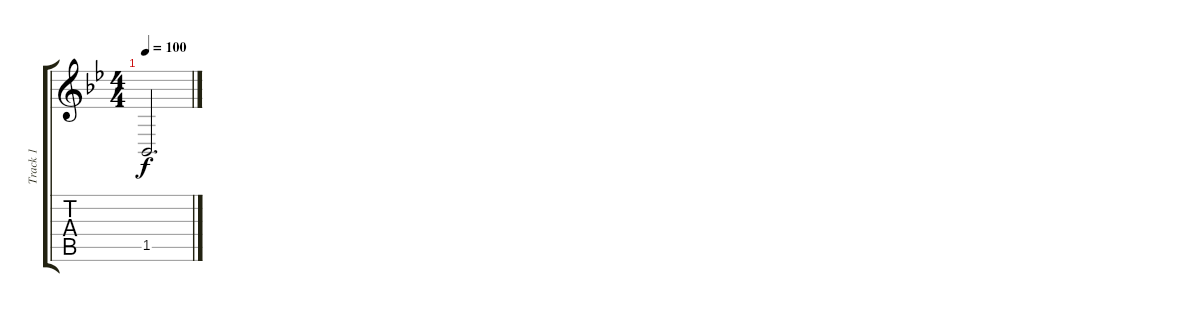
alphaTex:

\track ("Track 1" "Track 1") {instrument brightacousticpiano}
\staff {score tabs}
\tuning (E4 B3 G3 D3 A2 E2) {hide}
\ts (4 4)
\tempo 100
\clef g2
\ks bb
1.5.2{d dy f}
